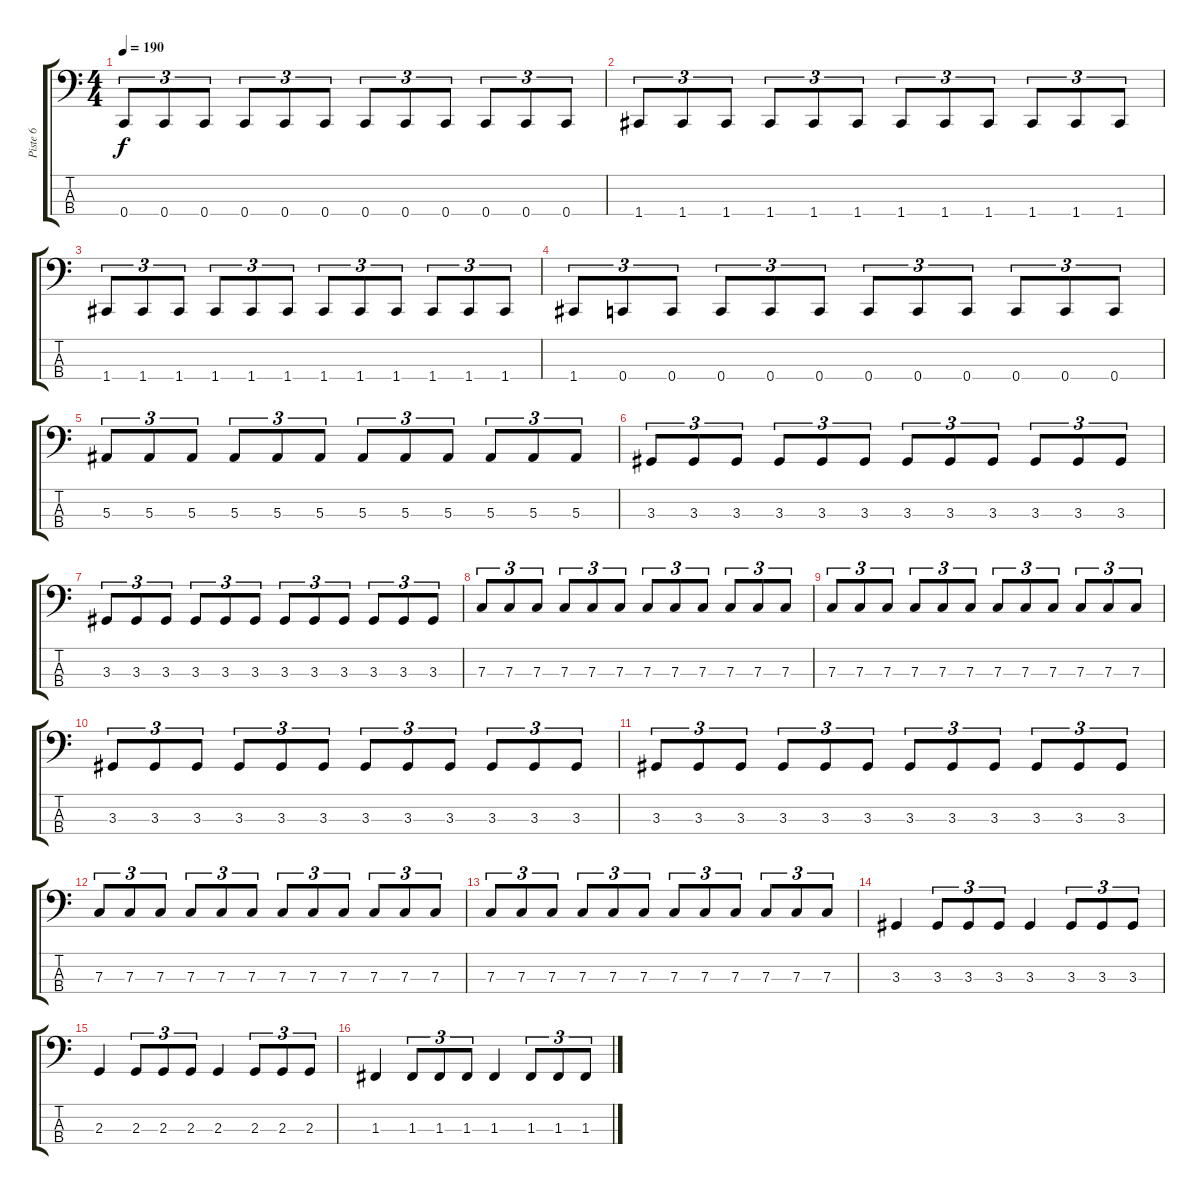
\track ("Piste 6" "Piste 6") {instrument electricbassfinger}
\staff {score tabs}
\tuning (Eb2 Bb1 F1 C1) {hide}
\ts (4 4)
\tempo 190
\clef f4
\ks c
0.4.8{tu (3 2) dy f} 0.4.8{tu (3 2)} 0.4.8{tu (3 2)} 0.4.8{tu (3 2)} 0.4.8{tu (3 2)} 0.4.8{tu (3 2)} 0.4.8{tu (3 2)} 0.4.8{tu (3 2)} 0.4.8{tu (3 2)} 0.4.8{tu (3 2)} 0.4.8{tu (3 2)} 0.4.8{tu (3 2)} |
1.4.8{tu (3 2)} 1.4.8{tu (3 2)} 1.4.8{tu (3 2)} 1.4.8{tu (3 2)} 1.4.8{tu (3 2)} 1.4.8{tu (3 2)} 1.4.8{tu (3 2)} 1.4.8{tu (3 2)} 1.4.8{tu (3 2)} 1.4.8{tu (3 2)} 1.4.8{tu (3 2)} 1.4.8{tu (3 2)} |
1.4.8{tu (3 2)} 1.4.8{tu (3 2)} 1.4.8{tu (3 2)} 1.4.8{tu (3 2)} 1.4.8{tu (3 2)} 1.4.8{tu (3 2)} 1.4.8{tu (3 2)} 1.4.8{tu (3 2)} 1.4.8{tu (3 2)} 1.4.8{tu (3 2)} 1.4.8{tu (3 2)} 1.4.8{tu (3 2)} |
1.4.8{tu (3 2)} 0.4.8{tu (3 2)} 0.4.8{tu (3 2)} 0.4.8{tu (3 2)} 0.4.8{tu (3 2)} 0.4.8{tu (3 2)} 0.4.8{tu (3 2)} 0.4.8{tu (3 2)} 0.4.8{tu (3 2)} 0.4.8{tu (3 2)} 0.4.8{tu (3 2)} 0.4.8{tu (3 2)} |
5.3.8{tu (3 2)} 5.3.8{tu (3 2)} 5.3.8{tu (3 2)} 5.3.8{tu (3 2)} 5.3.8{tu (3 2)} 5.3.8{tu (3 2)} 5.3.8{tu (3 2)} 5.3.8{tu (3 2)} 5.3.8{tu (3 2)} 5.3.8{tu (3 2)} 5.3.8{tu (3 2)} 5.3.8{tu (3 2)} |
3.3.8{tu (3 2)} 3.3.8{tu (3 2)} 3.3.8{tu (3 2)} 3.3.8{tu (3 2)} 3.3.8{tu (3 2)} 3.3.8{tu (3 2)} 3.3.8{tu (3 2)} 3.3.8{tu (3 2)} 3.3.8{tu (3 2)} 3.3.8{tu (3 2)} 3.3.8{tu (3 2)} 3.3.8{tu (3 2)} |
3.3.8{tu (3 2)} 3.3.8{tu (3 2)} 3.3.8{tu (3 2)} 3.3.8{tu (3 2)} 3.3.8{tu (3 2)} 3.3.8{tu (3 2)} 3.3.8{tu (3 2)} 3.3.8{tu (3 2)} 3.3.8{tu (3 2)} 3.3.8{tu (3 2)} 3.3.8{tu (3 2)} 3.3.8{tu (3 2)} |
7.3.8{tu (3 2)} 7.3.8{tu (3 2)} 7.3.8{tu (3 2)} 7.3.8{tu (3 2)} 7.3.8{tu (3 2)} 7.3.8{tu (3 2)} 7.3.8{tu (3 2)} 7.3.8{tu (3 2)} 7.3.8{tu (3 2)} 7.3.8{tu (3 2)} 7.3.8{tu (3 2)} 7.3.8{tu (3 2)} |
7.3.8{tu (3 2)} 7.3.8{tu (3 2)} 7.3.8{tu (3 2)} 7.3.8{tu (3 2)} 7.3.8{tu (3 2)} 7.3.8{tu (3 2)} 7.3.8{tu (3 2)} 7.3.8{tu (3 2)} 7.3.8{tu (3 2)} 7.3.8{tu (3 2)} 7.3.8{tu (3 2)} 7.3.8{tu (3 2)} |
3.3.8{tu (3 2)} 3.3.8{tu (3 2)} 3.3.8{tu (3 2)} 3.3.8{tu (3 2)} 3.3.8{tu (3 2)} 3.3.8{tu (3 2)} 3.3.8{tu (3 2)} 3.3.8{tu (3 2)} 3.3.8{tu (3 2)} 3.3.8{tu (3 2)} 3.3.8{tu (3 2)} 3.3.8{tu (3 2)} |
3.3.8{tu (3 2)} 3.3.8{tu (3 2)} 3.3.8{tu (3 2)} 3.3.8{tu (3 2)} 3.3.8{tu (3 2)} 3.3.8{tu (3 2)} 3.3.8{tu (3 2)} 3.3.8{tu (3 2)} 3.3.8{tu (3 2)} 3.3.8{tu (3 2)} 3.3.8{tu (3 2)} 3.3.8{tu (3 2)} |
7.3.8{tu (3 2)} 7.3.8{tu (3 2)} 7.3.8{tu (3 2)} 7.3.8{tu (3 2)} 7.3.8{tu (3 2)} 7.3.8{tu (3 2)} 7.3.8{tu (3 2)} 7.3.8{tu (3 2)} 7.3.8{tu (3 2)} 7.3.8{tu (3 2)} 7.3.8{tu (3 2)} 7.3.8{tu (3 2)} |
7.3.8{tu (3 2)} 7.3.8{tu (3 2)} 7.3.8{tu (3 2)} 7.3.8{tu (3 2)} 7.3.8{tu (3 2)} 7.3.8{tu (3 2)} 7.3.8{tu (3 2)} 7.3.8{tu (3 2)} 7.3.8{tu (3 2)} 7.3.8{tu (3 2)} 7.3.8{tu (3 2)} 7.3.8{tu (3 2)} |
3.3.4 3.3.8{tu (3 2)} 3.3.8{tu (3 2)} 3.3.8{tu (3 2)} 3.3.4 3.3.8{tu (3 2)} 3.3.8{tu (3 2)} 3.3.8{tu (3 2)} |
2.3.4 2.3.8{tu (3 2)} 2.3.8{tu (3 2)} 2.3.8{tu (3 2)} 2.3.4 2.3.8{tu (3 2)} 2.3.8{tu (3 2)} 2.3.8{tu (3 2)} |
1.3.4 1.3.8{tu (3 2)} 1.3.8{tu (3 2)} 1.3.8{tu (3 2)} 1.3.4 1.3.8{tu (3 2)} 1.3.8{tu (3 2)} 1.3.8{tu (3 2)}
